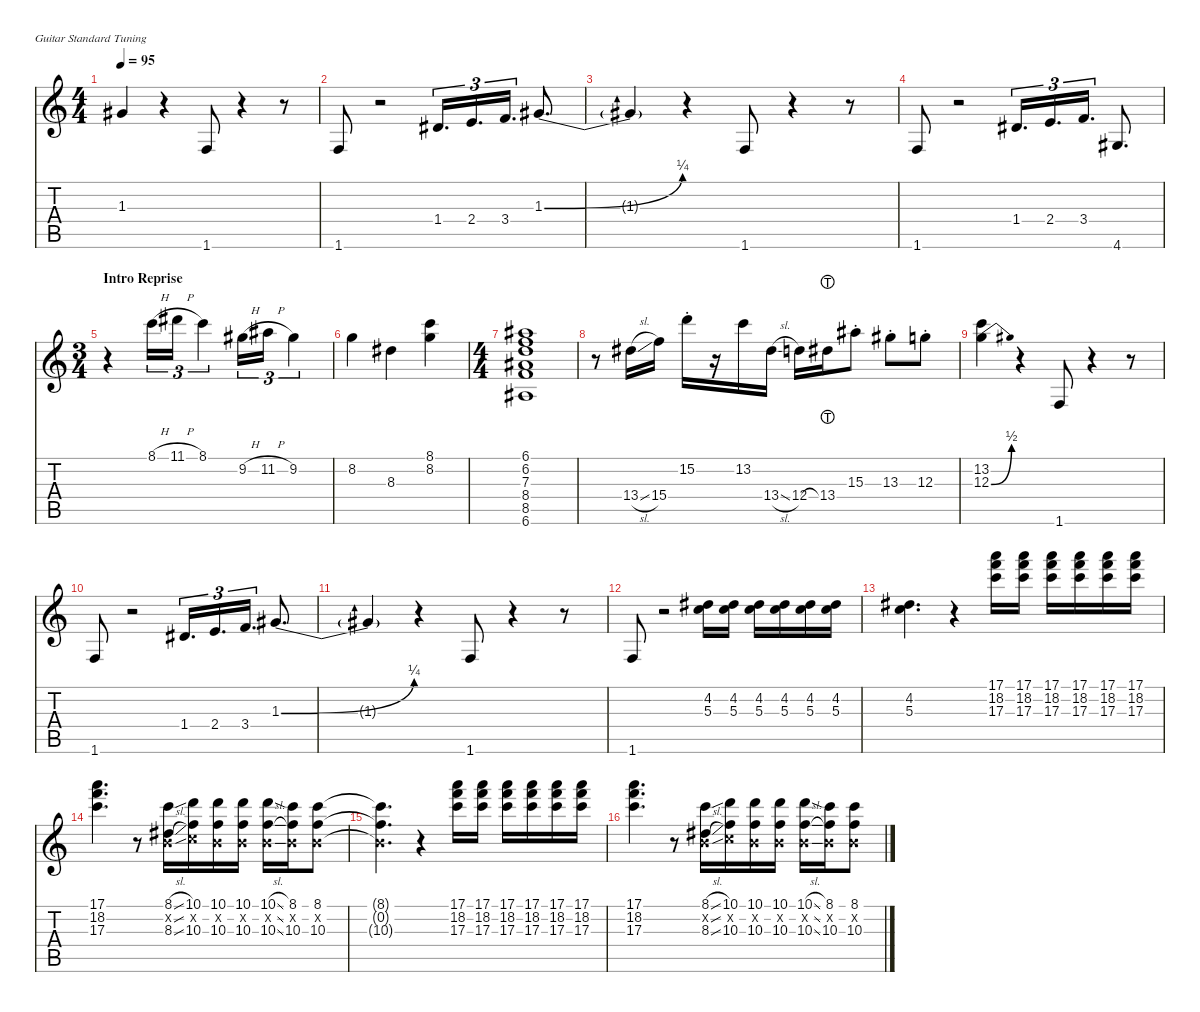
\defaultSystemsLayout 4
\hideDynamics
\bracketExtendMode nobrackets
\singleTrackTrackNamePolicy hidden
\multiTrackTrackNamePolicy hidden
\firstSystemTrackNameMode fullname
\firstSystemTrackNameOrientation horizontal
\otherSystemsTrackNameOrientation horizontal
\track ("Steel Guitar" "S-Gt") {instrument acousticguitarsteel}
\staff {score tabs}
\tuning (E4 B3 G3 D3 A2 E2)
\ts (4 4)
\tempo 95
\clef g2
\ks c
1.3{t acc #}.4{dy mf beam Up} r.4{beam Up} 1.6.8{beam Up} r.4{beam Up} r.8{beam Up} |
1.6.8{beam Up} r.2{beam Up} 1.4{acc #}.16{d tu (3 2) beam Up} 2.4.16{d tu (3 2) beam Up} 3.4.16{d tu (3 2) beam Up} 1.3{be (bend 0 0 19.8 1) acc #}.8{d beam Up} |
1.3{t acc #}.4{beam Up} r.4{beam Up} 1.6.8{beam Up} r.4{beam Up} r.8{beam Up} |
1.6.8{beam Up} r.2{beam Up} 1.4{acc #}.16{d tu (3 2) beam Up} 2.4.16{d tu (3 2) beam Up} 3.4.16{d tu (3 2) beam Up} 4.6{acc #}.8{d beam Up} |
\ts (3 4)
\section ("" "Intro Reprise")
r.4{beam Down} 8.1{h}.16{tu (3 2) beam Down} 11.1{h acc #}.16{tu (3 2) beam Down} 8.1.4{tu (3 2) beam Down} 9.2{h acc #}.16{tu (3 2) beam Down} 11.2{h acc #}.16{tu (3 2) beam Down} 9.2{acc #}.4{tu (3 2) beam Down} |
8.2.4{beam Down} 8.3{acc #}.4{beam Down} (8.2 8.1).4{beam Down} |
\ts (4 4)
(6.1{acc #} 6.2 7.3 8.4{acc #} 8.5 6.6{acc #}).1{beam Up} |
r.8{beam Down} 13.4{sl acc #}.16{beam Down} 15.4.16{beam Down} 15.2{st}.16{beam Down} r.16{beam Down} 13.2.16{beam Down} 13.4{sl acc #}.16{beam Down} 12.4.16{beam Down} 13.4{lht acc #}.16{beam Down} 15.3{st acc #}.8{beam Down} 13.3{st acc #}.8{beam Down} 12.3{st}.8{beam Down} |
(12.3{be (bend 0 0 15 2)} 13.2).4{beam Down} r.4{beam Down} 1.6.8{beam Up} r.4{beam Up} r.8{beam Up} |
1.6.8{beam Up} r.2{beam Up} 1.4{acc #}.16{d tu (3 2) beam Up} 2.4.16{d tu (3 2) beam Up} 3.4.16{d tu (3 2) beam Up} 1.3{be (bend 0 0 19.8 1) acc #}.8{d beam Up} |
1.3{t acc #}.4{beam Up} r.4{beam Up} 1.6.8{beam Up} r.4{beam Up} r.8{beam Up} |
1.6.8{beam Up} r.2{beam Up} (4.2{acc #} 5.3).16{beam Down} (4.2{acc #} 5.3).16{beam Down} (4.2{acc #} 5.3).16{beam Down} (4.2{acc #} 5.3).16{beam Down} (4.2{acc #} 5.3).16{beam Down} (4.2{acc #} 5.3).16{beam Down} |
(4.2{acc #} 5.3).4{d beam Down} r.4{beam Down} (17.1 18.2 17.3).16{beam Down} (17.1 18.2 17.3).16{beam Down} (17.1 18.2 17.3).16{beam Down} (17.1 18.2 17.3).16{beam Down} (17.1 18.2 17.3).16{beam Down} (17.1 18.2 17.3).16{beam Down} |
(17.1 18.2 17.3).4{d beam Down} r.8{beam Down} (8.1{sl} 0.2{sl x} 8.3{sl acc #}).16{beam Down} (1.2{x} 10.1 10.3).16{beam Down} (10.1 0.2{x} 10.3).16{beam Down} (10.1 0.2{x} 10.3).16{beam Down} (10.1{sl} 0.2{sl x} 10.3{sl}).16{beam Down} (8.1 0.2{x} 10.3).16{beam Down} (8.1 0.2{x} 10.3).8{beam Down} |
(8.1{t} 0.2{x t} 10.3{t}).4{d beam Down} r.4{beam Down} (17.1 18.2 17.3).16{beam Down} (17.1 18.2 17.3).16{beam Down} (17.1 18.2 17.3).16{beam Down} (17.1 18.2 17.3).16{beam Down} (17.1 18.2 17.3).16{beam Down} (17.1 18.2 17.3).16{beam Down} |
(17.1 18.2 17.3).4{d beam Down} r.8{beam Down} (8.1{sl} 0.2{sl x} 8.3{sl acc #}).16{beam Down} (1.2{x} 10.1 10.3).16{beam Down} (10.1 0.2{x} 10.3).16{beam Down} (10.1 0.2{x} 10.3).16{beam Down} (10.1{sl} 0.2{sl x} 10.3{sl}).16{beam Down} (8.1 0.2{x} 10.3).16{beam Down} (8.1 0.2{x} 10.3).8{beam Down}
